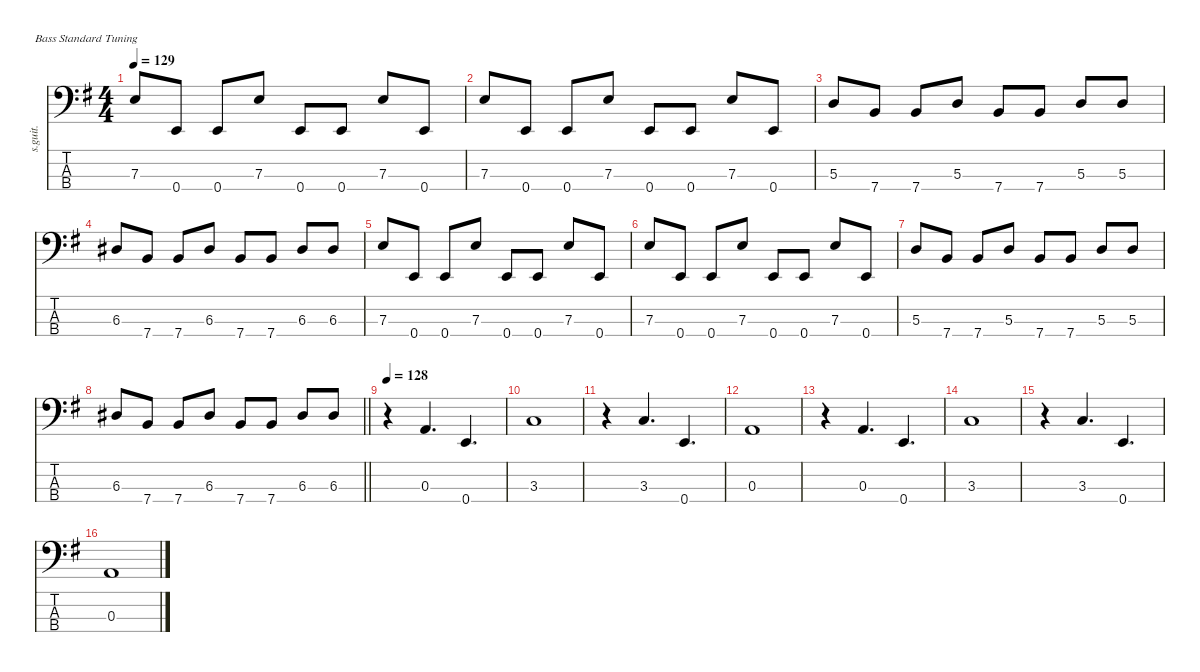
\defaultSystemsLayout 4
\hideDynamics
\bracketExtendMode nobrackets
\otherSystemsTrackNameOrientation horizontal
\track ("Cliff Burton (Bass)" "s.guit.") {instrument electricbassfinger}
\staff {score tabs}
\tuning (G2 D2 A1 E1)
\ts (4 4)
\tempo 129
\clef f4
\ks eminor
7.3{acc forcenatural}.8{dy f beam Up} 0.4{acc forcenatural}.8{beam Up} 0.4{acc forcenatural}.8{beam Up} 7.3{acc forcenatural}.8{beam Up} 0.4{acc forcenatural}.8{beam Up} 0.4{acc forcenatural}.8{beam Up} 7.3{acc forcenatural}.8{beam Up} 0.4{acc forcenatural}.8{beam Up} |
7.3{acc forcenatural}.8{beam Up} 0.4{acc forcenatural}.8{beam Up} 0.4{acc forcenatural}.8{beam Up} 7.3{acc forcenatural}.8{beam Up} 0.4{acc forcenatural}.8{beam Up} 0.4{acc forcenatural}.8{beam Up} 7.3{acc forcenatural}.8{beam Up} 0.4{acc forcenatural}.8{beam Up} |
5.3{acc forcenatural}.8{beam Up} 7.4{acc forcenatural}.8{beam Up} 7.4{acc forcenatural}.8{beam Up} 5.3{acc forcenatural}.8{beam Up} 7.4{acc forcenatural}.8{beam Up} 7.4{acc forcenatural}.8{beam Up} 5.3{acc forcenatural}.8{beam Up} 5.3{acc forcenatural}.8{beam Up} |
6.3{acc #}.8{beam Up} 7.4{acc forcenatural}.8{beam Up} 7.4{acc forcenatural}.8{beam Up} 6.3{acc #}.8{beam Up} 7.4{acc forcenatural}.8{beam Up} 7.4{acc forcenatural}.8{beam Up} 6.3{acc #}.8{beam Up} 6.3{acc #}.8{beam Up} |
7.3{acc forcenatural}.8{beam Up} 0.4{acc forcenatural}.8{beam Up} 0.4{acc forcenatural}.8{beam Up} 7.3{acc forcenatural}.8{beam Up} 0.4{acc forcenatural}.8{beam Up} 0.4{acc forcenatural}.8{beam Up} 7.3{acc forcenatural}.8{beam Up} 0.4{acc forcenatural}.8{beam Up} |
7.3{acc forcenatural}.8{beam Up} 0.4{acc forcenatural}.8{beam Up} 0.4{acc forcenatural}.8{beam Up} 7.3{acc forcenatural}.8{beam Up} 0.4{acc forcenatural}.8{beam Up} 0.4{acc forcenatural}.8{beam Up} 7.3{acc forcenatural}.8{beam Up} 0.4{acc forcenatural}.8{beam Up} |
5.3{acc forcenatural}.8{beam Up} 7.4{acc forcenatural}.8{beam Up} 7.4{acc forcenatural}.8{beam Up} 5.3{acc forcenatural}.8{beam Up} 7.4{acc forcenatural}.8{beam Up} 7.4{acc forcenatural}.8{beam Up} 5.3{acc forcenatural}.8{beam Up} 5.3{acc forcenatural}.8{beam Up} |
\barLineRight lightlight
6.3{acc #}.8{beam Up} 7.4{acc forcenatural}.8{beam Up} 7.4{acc forcenatural}.8{beam Up} 6.3{acc #}.8{beam Up} 7.4{acc forcenatural}.8{beam Up} 7.4{acc forcenatural}.8{beam Up} 6.3{acc #}.8{beam Up} 6.3{acc #}.8{beam Up} |
\tempo 128
r.4{beam Down} 0.3{acc forcenatural}.4{d beam Up} 0.4{acc forcenatural}.4{d beam Up} |
3.3{acc forcenatural}.1{beam Up} |
r.4{beam Down} 3.3{acc forcenatural}.4{d beam Up} 0.4{acc forcenatural}.4{d beam Up} |
0.3{acc forcenatural}.1{beam Up} |
r.4{beam Down} 0.3{acc forcenatural}.4{d beam Up} 0.4{acc forcenatural}.4{d beam Up} |
3.3{acc forcenatural}.1{beam Up} |
r.4{beam Down} 3.3{acc forcenatural}.4{d beam Up} 0.4{acc forcenatural}.4{d beam Up} |
0.3{acc forcenatural}.1{beam Up}
